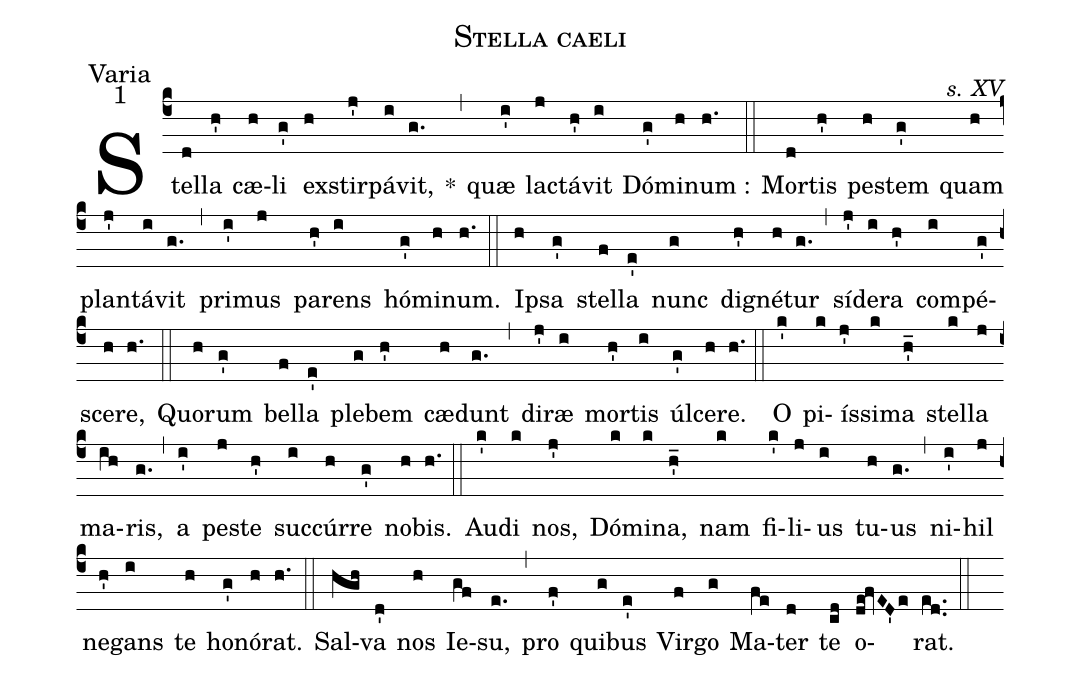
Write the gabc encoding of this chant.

name:Stella caeli;
office-part:Varia;
mode:1;
commentary:s. XV;
%%
(c4)Stel(d)la(h') cæ(h)li(g') ex(h)stir(j')pá(i)vit,(g.) *(,) quæ(i') la(j)ctá(h')vit(i) Dó(g')mi(h)num :(h.) (::)
Mor(d)tis(h') pe(h)stem(g') quam(h) plan(j')tá(i)vit(g.) (,) pri(i')mus(j) pa(h')rens(i) hó(g')mi(h)num.(h.) (::)
I(h)psa(g') stel(f)la(e') nunc(g) di(h')gné(h)tur(g.) (,) sí(j')de(i)ra(h') com(i)pé(g')sce(h)re,(h.) (::)
Quo(h)rum(g') bel(f)la(e') ple(g)bem(h') cæ(h)dunt(g.) (,) di(j')ræ(i) mor(h')tis(i) úl(g')ce(h)re.(h.) (::)

O(k') pi(k)ís(j')si(k)ma(h'_) stel(k)la(j) ma(ih)ris,(g.) (,) a(i') pe(j)ste(h') suc(i)cúr(h)re(g') no(h)bis.(h.) (::)
Au(k')di(k) nos,(j') Dó(k)mi(k)na,(h'_) nam(k) fi(k')li(j)us(i) tu(h)us(g.) (,) ni(i')hil(j) ne(h')gans(i) te(h) ho(g')nó(h)rat.(h.) (::)
Sal(hgh)va(d') nos(h) Ie(gf)su,(e.) (,) pro(f') qui(g)bus(e') Vir(f)go(g) Ma(fe)ter(d) te(cd) o(de!fvED'e)rat.(ed..) (::)
